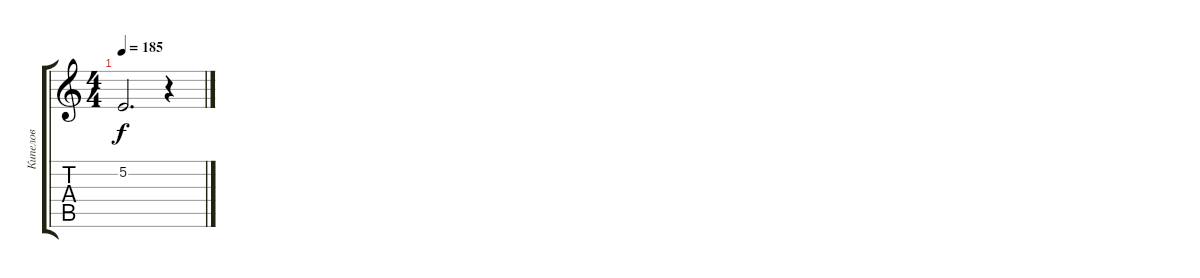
\track ("Кипелов" "Кипелов") {instrument tenorsax}
\staff {score tabs}
\tuning (E4 B3 G3 D3 A2 E2) {hide}
\ts (4 4)
\tempo 185
\clef g2
\ks c
5.2{t}.2{d dy f} r.4
